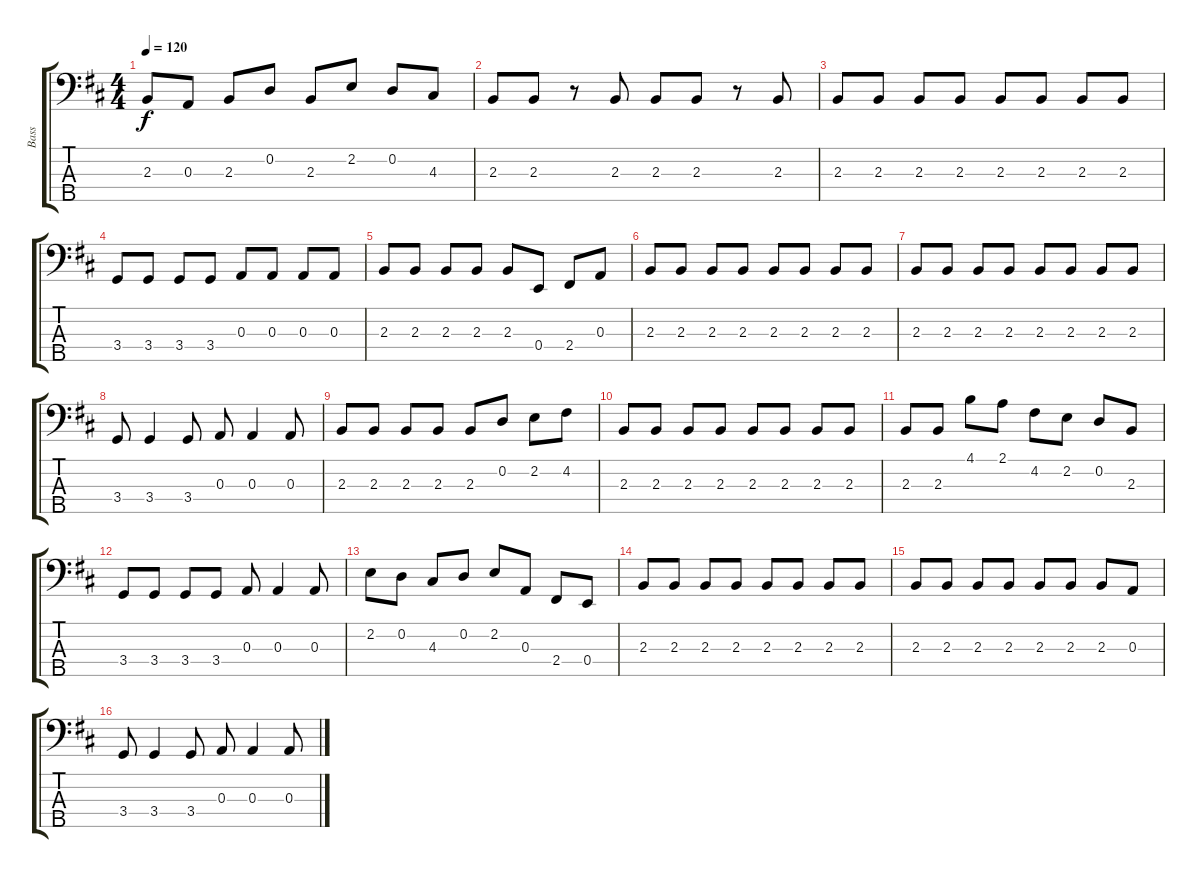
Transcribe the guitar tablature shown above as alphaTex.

\track ("Bass" "Bass") {instrument electricbassfinger}
\staff {score tabs}
\tuning (G2 D2 A1 E1 B0) {hide}
\ts (4 4)
\tempo 120
\clef f4
\ks d
2.3.8{dy f} 0.3.8 2.3.8 0.2.8 2.3.8 2.2.8 0.2.8 4.3.8 |
2.3.8 2.3.8 r.8 2.3.8 2.3.8 2.3.8 r.8 2.3.8 |
2.3.8 2.3.8 2.3.8 2.3.8 2.3.8 2.3.8 2.3.8 2.3.8 |
3.4.8 3.4.8 3.4.8 3.4.8 0.3.8 0.3.8 0.3.8 0.3.8 |
2.3.8 2.3.8 2.3.8 2.3.8 2.3.8 0.4.8 2.4.8 0.3.8 |
2.3.8 2.3.8 2.3.8 2.3.8 2.3.8 2.3.8 2.3.8 2.3.8 |
2.3.8 2.3.8 2.3.8 2.3.8 2.3.8 2.3.8 2.3.8 2.3.8 |
3.4.8 3.4.4 3.4.8 0.3.8 0.3.4 0.3.8 |
2.3.8 2.3.8 2.3.8 2.3.8 2.3.8 0.2.8 2.2.8 4.2.8 |
2.3.8 2.3.8 2.3.8 2.3.8 2.3.8 2.3.8 2.3.8 2.3.8 |
2.3.8 2.3.8 4.1.8 2.1.8 4.2.8 2.2.8 0.2.8 2.3.8 |
3.4.8 3.4.8 3.4.8 3.4.8 0.3.8 0.3.4 0.3.8 |
2.2.8 0.2.8 4.3.8 0.2.8 2.2.8 0.3.8 2.4.8 0.4.8 |
2.3.8 2.3.8 2.3.8 2.3.8 2.3.8 2.3.8 2.3.8 2.3.8 |
2.3.8 2.3.8 2.3.8 2.3.8 2.3.8 2.3.8 2.3.8 0.3.8 |
3.4.8 3.4.4 3.4.8 0.3.8 0.3.4 0.3.8
